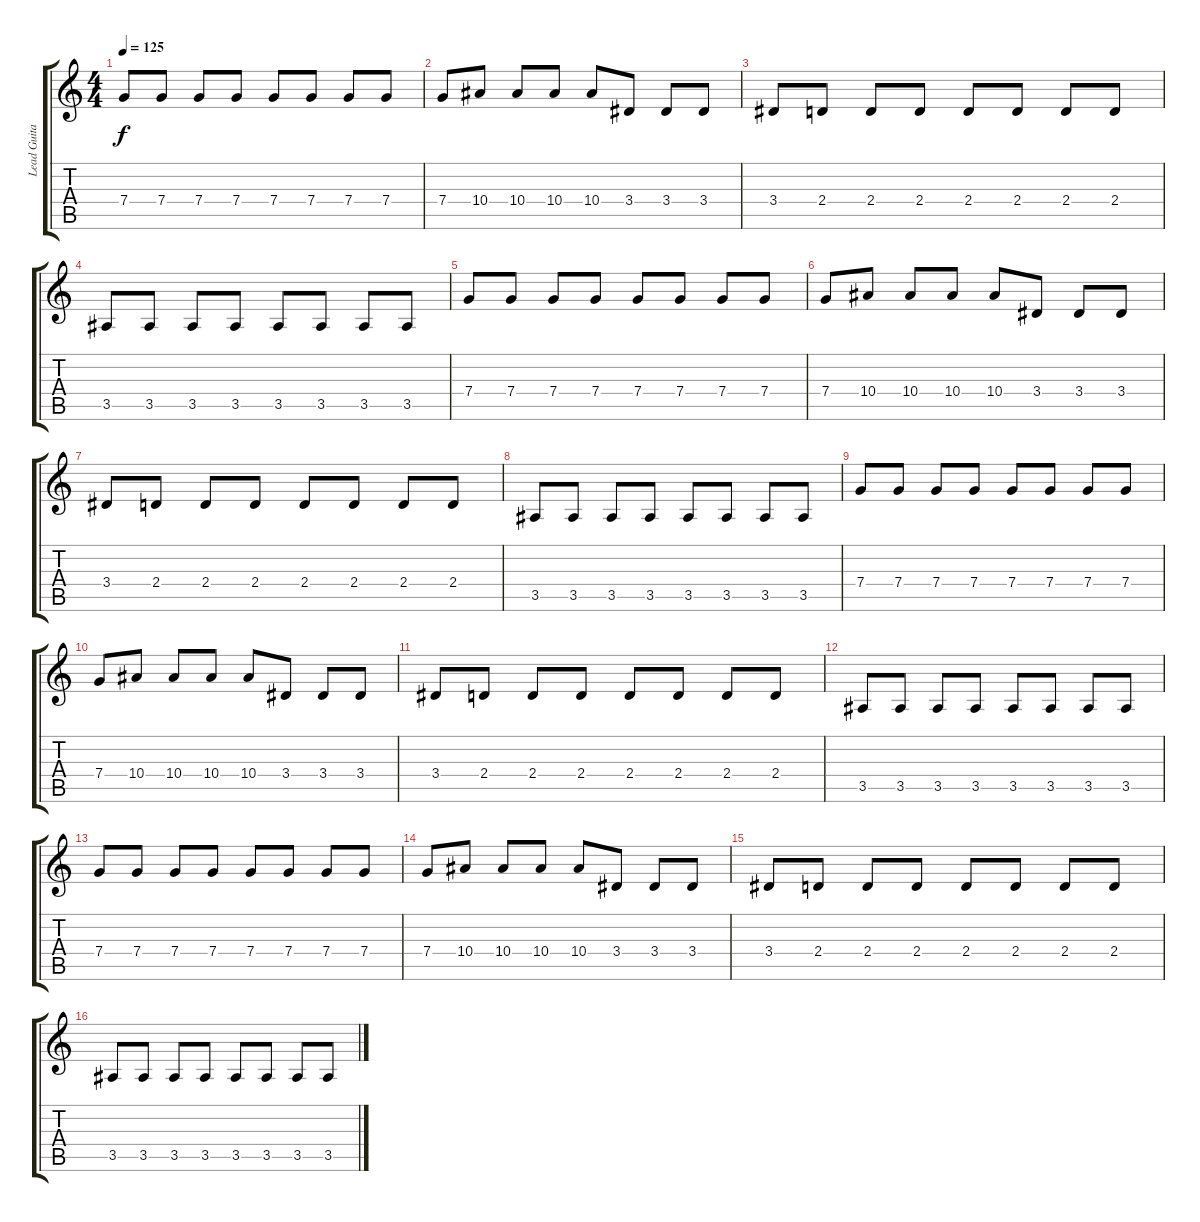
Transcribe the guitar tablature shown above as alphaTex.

\track ("Lead Guitar" "Lead Guita") {instrument distortionguitar}
\staff {score tabs}
\tuning (D4 A3 F3 C3 G2 D2) {hide}
\ts (4 4)
\tempo 125
\clef g2
\ks c
7.4.8{dy f} 7.4.8 7.4.8 7.4.8 7.4.8 7.4.8 7.4.8 7.4.8 |
7.4.8 10.4.8 10.4.8 10.4.8 10.4.8 3.4.8 3.4.8 3.4.8 |
3.4.8 2.4.8 2.4.8 2.4.8 2.4.8 2.4.8 2.4.8 2.4.8 |
3.5.8 3.5.8 3.5.8 3.5.8 3.5.8 3.5.8 3.5.8 3.5.8 |
7.4.8 7.4.8 7.4.8 7.4.8 7.4.8 7.4.8 7.4.8 7.4.8 |
7.4.8 10.4.8 10.4.8 10.4.8 10.4.8 3.4.8 3.4.8 3.4.8 |
3.4.8 2.4.8 2.4.8 2.4.8 2.4.8 2.4.8 2.4.8 2.4.8 |
3.5.8 3.5.8 3.5.8 3.5.8 3.5.8 3.5.8 3.5.8 3.5.8 |
7.4.8 7.4.8 7.4.8 7.4.8 7.4.8 7.4.8 7.4.8 7.4.8 |
7.4.8 10.4.8 10.4.8 10.4.8 10.4.8 3.4.8 3.4.8 3.4.8 |
3.4.8 2.4.8 2.4.8 2.4.8 2.4.8 2.4.8 2.4.8 2.4.8 |
3.5.8 3.5.8 3.5.8 3.5.8 3.5.8 3.5.8 3.5.8 3.5.8 |
7.4.8 7.4.8 7.4.8 7.4.8 7.4.8 7.4.8 7.4.8 7.4.8 |
7.4.8 10.4.8 10.4.8 10.4.8 10.4.8 3.4.8 3.4.8 3.4.8 |
3.4.8 2.4.8 2.4.8 2.4.8 2.4.8 2.4.8 2.4.8 2.4.8 |
3.5.8 3.5.8 3.5.8 3.5.8 3.5.8 3.5.8 3.5.8 3.5.8
